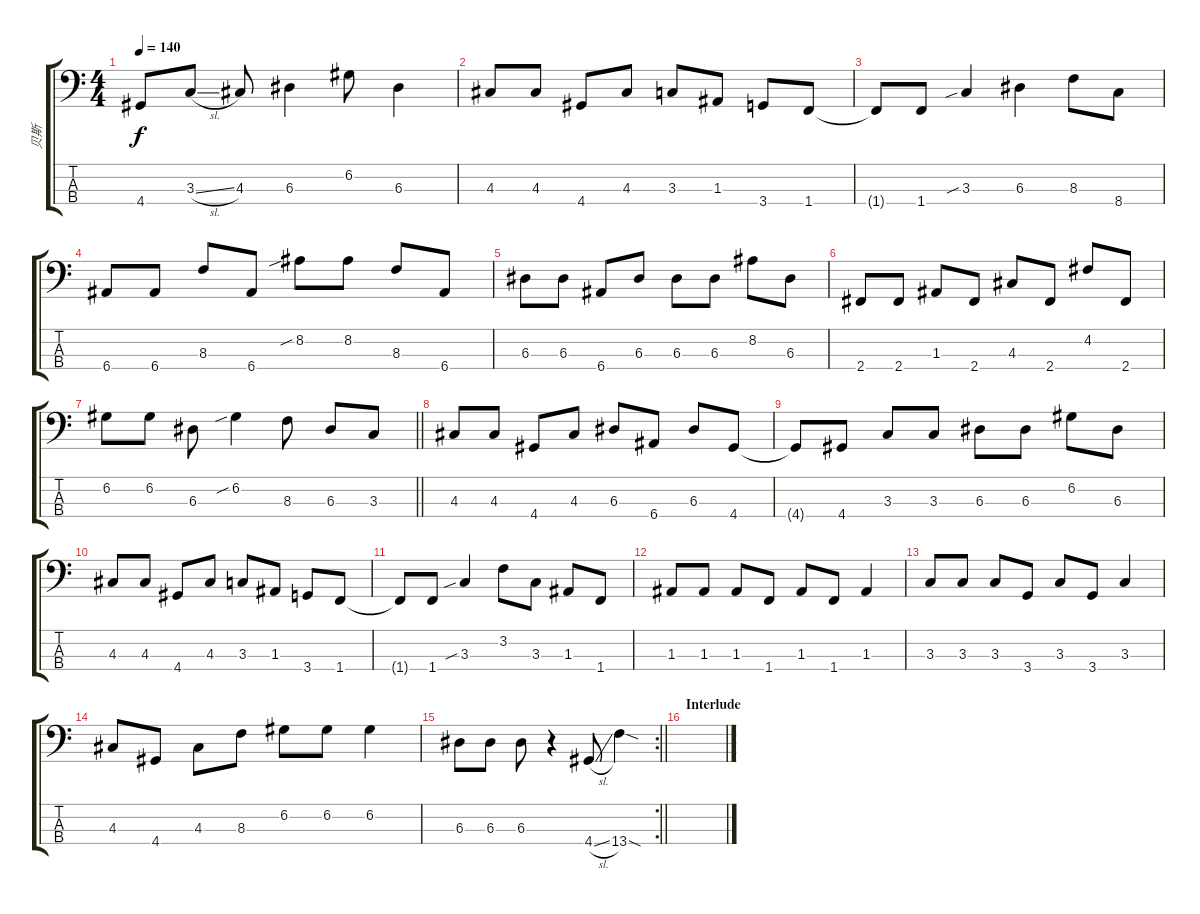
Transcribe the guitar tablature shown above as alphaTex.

\track ("贝斯" "贝斯") {instrument electricbassfinger}
\staff {score tabs}
\tuning (G2 D2 A1 E1) {hide}
\ts (4 4)
\tempo 140
\clef f4
\ks c
4.4{t}.8{dy f} 3.3{sl}.8 4.3.8 6.3.4 6.2.8 6.3.4 |
4.3.8 4.3.8 4.4.8 4.3.8 3.3.8 1.3.8 3.4.8 1.4.8 |
1.4{t}.8 1.4.8 3.3{sib}.4 6.3.4 8.3.8 8.4.8 |
6.4.8 6.4.8 8.3.8 6.4.8 8.2{sib}.8 8.2.8 8.3.8 6.4.8 |
6.3.8 6.3.8 6.4.8 6.3.8 6.3.8 6.3.8 8.2.8 6.3.8 |
2.4.8 2.4.8 1.3.8 2.4.8 4.3.8 2.4.8 4.2.8 2.4.8 |
\barLineRight lightlight
6.2.8 6.2.8 6.3.8 6.2{sib}.4 8.3.8 6.3.8 3.3.8 |
4.3.8 4.3.8 4.4.8 4.3.8 6.3.8 6.4.8 6.3.8 4.4.8 |
4.4{t}.8 4.4.8 3.3.8 3.3.8 6.3.8 6.3.8 6.2.8 6.3.8 |
4.3.8 4.3.8 4.4.8 4.3.8 3.3.8 1.3.8 3.4.8 1.4.8 |
1.4{t}.8 1.4.8 3.3{sib}.4 3.2.8 3.3.8 1.3.8 1.4.8 |
1.3.8 1.3.8 1.3.8 1.4.8 1.3.8 1.4.8 1.3.4 |
3.3.8 3.3.8 3.3.8 3.4.8 3.3.8 3.4.8 3.3.4 |
4.3.8 4.4.8 4.3.8 8.3.8 6.2.8 6.2.8 6.2.4 |
\rc 2
\barLineRight lightlight
6.3.8 6.3.8 6.3.8 r.4 4.4{sl}.8 13.4{sod}.4 |
\section ("" "Interlude")
